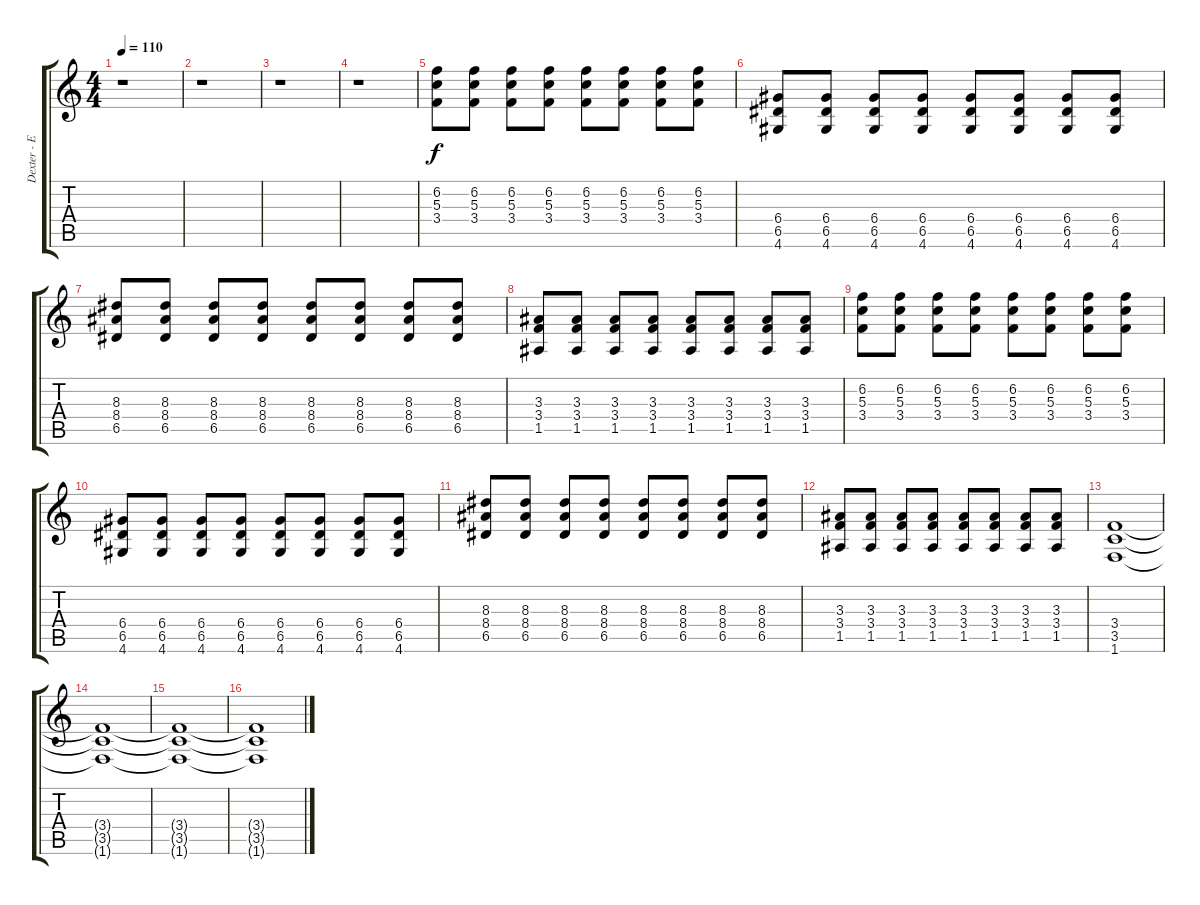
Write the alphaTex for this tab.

\track ("Dexter - El. Gtr (Overdr)" "Dexter - E") {instrument overdrivenguitar}
\staff {score tabs}
\tuning (E4 B3 G3 D3 A2 E2) {hide}
\ts (4 4)
\tempo 110
\clef g2
\ks c
r.1{dy f instrument overdrivenguitar} |
r.1 |
r.1 |
r.1 |
(6.2 5.3 3.4).8 (6.2 5.3 3.4).8 (6.2 5.3 3.4).8 (6.2 5.3 3.4).8 (6.2 5.3 3.4).8 (6.2 5.3 3.4).8 (6.2 5.3 3.4).8 (6.2 5.3 3.4).8 |
(6.4 6.5 4.6).8 (6.4 6.5 4.6).8 (6.4 6.5 4.6).8 (6.4 6.5 4.6).8 (6.4 6.5 4.6).8 (6.4 6.5 4.6).8 (6.4 6.5 4.6).8 (6.4 6.5 4.6).8 |
(8.3 8.4 6.5).8 (8.3 8.4 6.5).8 (8.3 8.4 6.5).8 (8.3 8.4 6.5).8 (8.3 8.4 6.5).8 (8.3 8.4 6.5).8 (8.3 8.4 6.5).8 (8.3 8.4 6.5).8 |
(3.3 3.4 1.5).8 (3.3 3.4 1.5).8 (3.3 3.4 1.5).8 (3.3 3.4 1.5).8 (3.3 3.4 1.5).8 (3.3 3.4 1.5).8 (3.3 3.4 1.5).8 (3.3 3.4 1.5).8 |
(6.2 5.3 3.4).8 (6.2 5.3 3.4).8 (6.2 5.3 3.4).8 (6.2 5.3 3.4).8 (6.2 5.3 3.4).8 (6.2 5.3 3.4).8 (6.2 5.3 3.4).8 (6.2 5.3 3.4).8 |
(6.4 6.5 4.6).8 (6.4 6.5 4.6).8 (6.4 6.5 4.6).8 (6.4 6.5 4.6).8 (6.4 6.5 4.6).8 (6.4 6.5 4.6).8 (6.4 6.5 4.6).8 (6.4 6.5 4.6).8 |
(8.3 8.4 6.5).8 (8.3 8.4 6.5).8 (8.3 8.4 6.5).8 (8.3 8.4 6.5).8 (8.3 8.4 6.5).8 (8.3 8.4 6.5).8 (8.3 8.4 6.5).8 (8.3 8.4 6.5).8 |
(3.3 3.4 1.5).8 (3.3 3.4 1.5).8 (3.3 3.4 1.5).8 (3.3 3.4 1.5).8 (3.3 3.4 1.5).8 (3.3 3.4 1.5).8 (3.3 3.4 1.5).8 (3.3 3.4 1.5).8 |
(3.4 3.5 1.6).1 |
(3.4{t} 3.5{t} 1.6{t}).1 |
(3.4{t} 3.5{t} 1.6{t}).1 |
(3.4{t} 3.5{t} 1.6{t}).1
